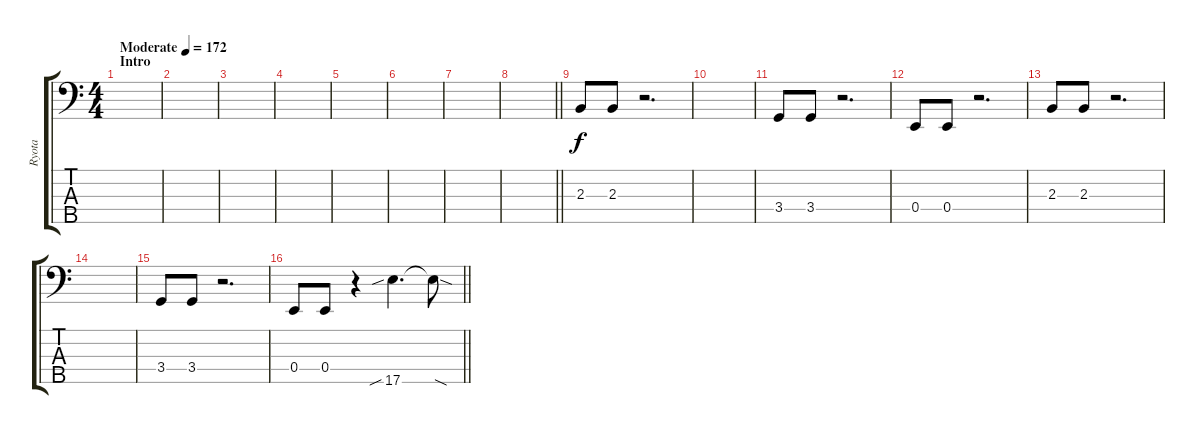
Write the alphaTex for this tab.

\track ("Ryota" "Ryota") {instrument electricbassfinger}
\staff {score tabs}
\tuning (G2 D2 A1 E1 B0) {hide}
\ts (4 4)
\section ("" "Intro")
\tempo (172 "Moderate")
\clef f4
\ks c
|
|
|
|
|
|
|
\barLineRight lightlight
|
\section ("" "")
2.3.8 2.3.8 r.2{d} |
|
3.4.8 3.4.8 r.2{d} |
0.4.8 0.4.8 r.2{d} |
2.3.8 2.3.8 r.2{d} |
|
3.4.8 3.4.8 r.2{d} |
\barLineRight lightlight
0.4.8 0.4.8 r.4 17.5{sib}.4{d} 17.5{sod t}.8
